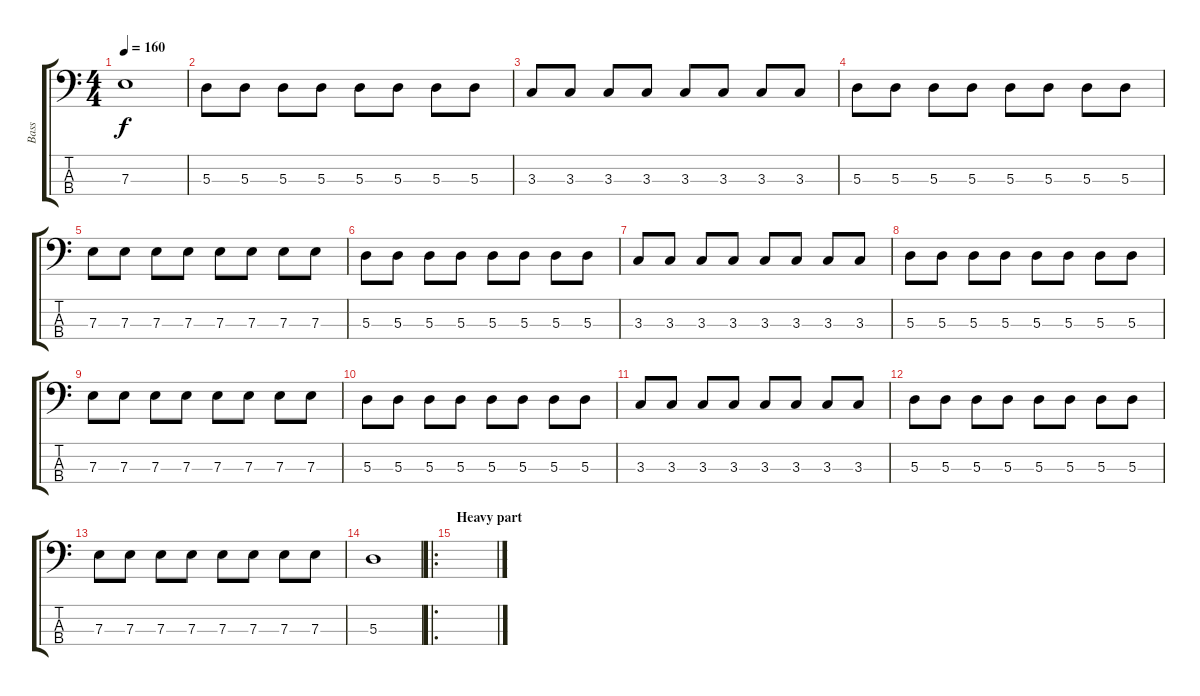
\track ("Bass" "Bass") {instrument electricbassfinger}
\staff {score tabs}
\tuning (G2 D2 A1 E1) {hide}
\ts (4 4)
\tempo 160
\clef f4
\ks c
7.3.1{dy f} |
5.3.8 5.3.8 5.3.8 5.3.8 5.3.8 5.3.8 5.3.8 5.3.8 |
3.3.8 3.3.8 3.3.8 3.3.8 3.3.8 3.3.8 3.3.8 3.3.8 |
5.3.8 5.3.8 5.3.8 5.3.8 5.3.8 5.3.8 5.3.8 5.3.8 |
7.3.8 7.3.8 7.3.8 7.3.8 7.3.8 7.3.8 7.3.8 7.3.8 |
5.3.8 5.3.8 5.3.8 5.3.8 5.3.8 5.3.8 5.3.8 5.3.8 |
3.3.8 3.3.8 3.3.8 3.3.8 3.3.8 3.3.8 3.3.8 3.3.8 |
5.3.8 5.3.8 5.3.8 5.3.8 5.3.8 5.3.8 5.3.8 5.3.8 |
7.3.8 7.3.8 7.3.8 7.3.8 7.3.8 7.3.8 7.3.8 7.3.8 |
5.3.8 5.3.8 5.3.8 5.3.8 5.3.8 5.3.8 5.3.8 5.3.8 |
3.3.8 3.3.8 3.3.8 3.3.8 3.3.8 3.3.8 3.3.8 3.3.8 |
5.3.8 5.3.8 5.3.8 5.3.8 5.3.8 5.3.8 5.3.8 5.3.8 |
7.3.8 7.3.8 7.3.8 7.3.8 7.3.8 7.3.8 7.3.8 7.3.8 |
5.3.1 |
\ro
\section ("" "Heavy part")
